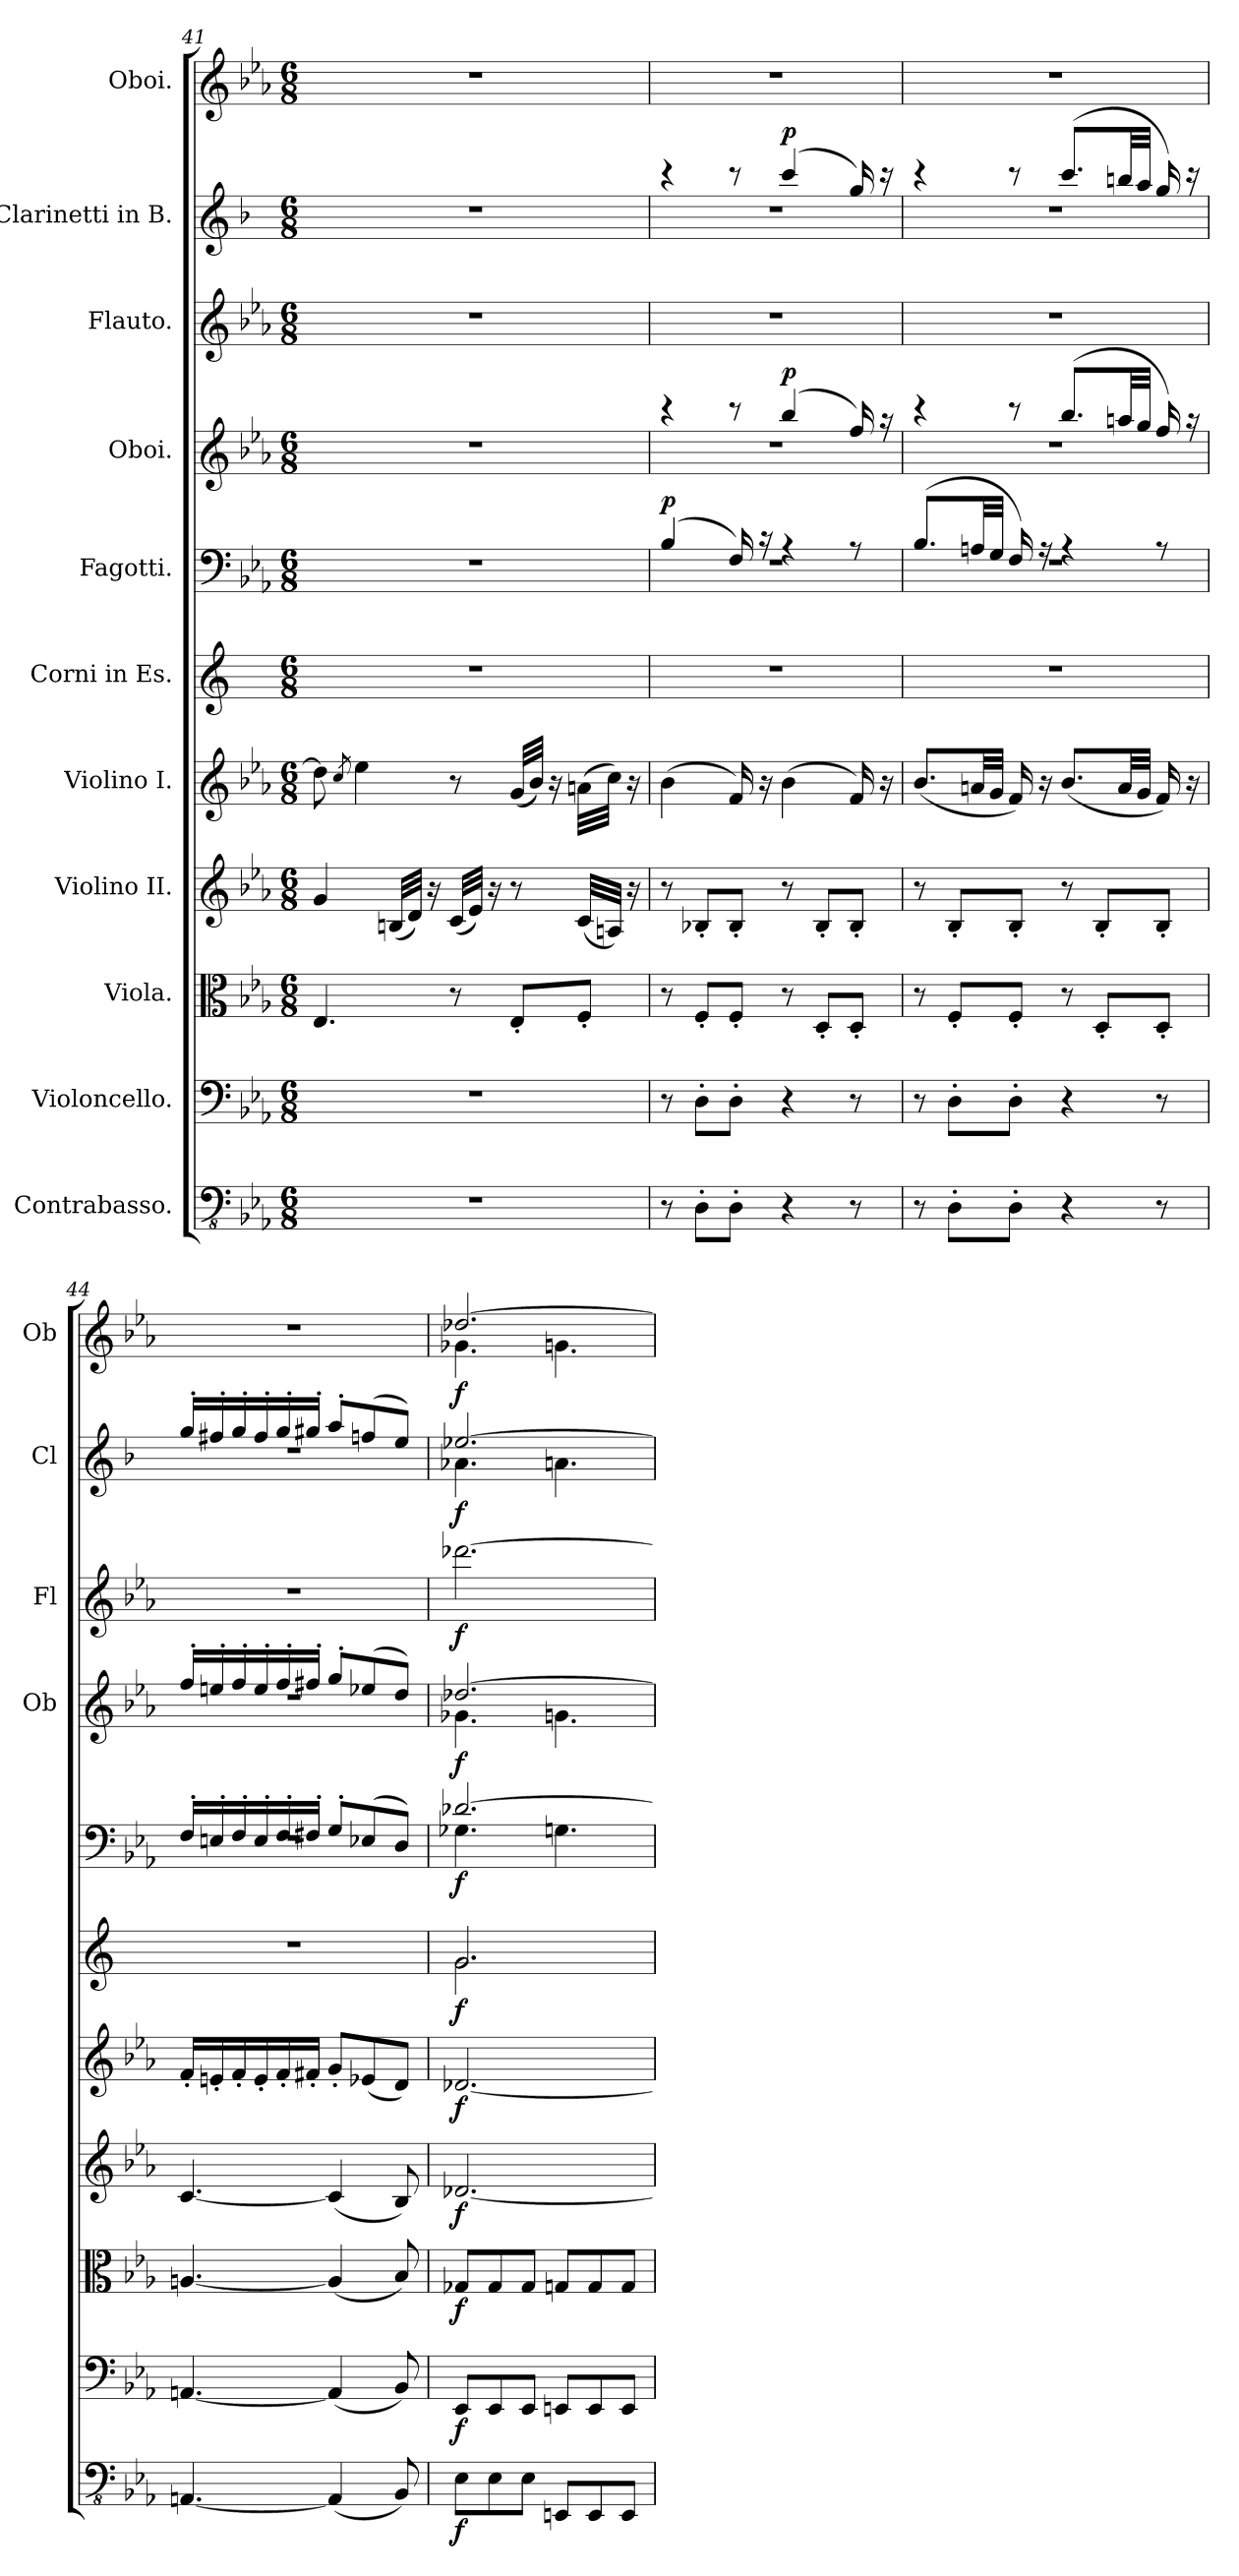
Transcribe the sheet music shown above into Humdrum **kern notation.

**kern	**dynam	**kern	**dynam	**kern	**dynam	**kern	**dynam	**kern	**dynam	**kern	**dynam	**kern	**dynam	**kern	**dynam	**kern	**dynam	**kern	**dynam	**kern	**dynam
*part11	*part11	*part10	*part10	*part9	*part9	*part8	*part8	*part7	*part7	*part6	*part6	*part5	*part5	*part4	*part4	*part3	*part3	*part2	*part2	*part1	*part1
*staff11	*staff11	*staff10	*staff10	*staff9	*staff9	*staff8	*staff8	*staff7	*staff7	*staff6	*staff6	*staff5	*staff5	*staff4	*staff4	*staff3	*staff3	*staff2	*staff2	*staff1	*staff1
*I"Contrabasso.	*	*I"Violoncello.	*	*I"Viola.	*	*I"Violino II.	*	*I"Violino I.	*	*I"Corni in Es.	*	*I"Fagotti.	*	*I"Oboi.	*	*I"Flauto.	*	*I"Clarinetti in B.	*	*I"Oboi.	*
*	*	*	*	*	*	*	*	*	*	*	*	*	*	*I'Ob	*	*I'Fl	*	*I'Cl	*	*I'Ob	*
*clefFv4	*	*clefF4	*	*clefC3	*	*clefG2	*	*clefG2	*	*clefG2	*	*clefF4	*	*clefG2	*	*clefG2	*	*clefG2	*	*clefG2	*
*	*	*	*	*	*	*	*	*	*	*ITrd5c9	*	*	*	*	*	*	*	*ITrd1c2	*	*	*
*k[b-e-a-]	*	*k[b-e-a-]	*	*k[b-e-a-]	*	*k[b-e-a-]	*	*k[b-e-a-]	*	*k[b-e-a-]	*	*k[b-e-a-]	*	*k[b-e-a-]	*	*k[b-e-a-]	*	*k[b-e-a-]	*	*k[b-e-a-]	*
*M6/8	*	*M6/8	*	*M6/8	*	*M6/8	*	*M6/8	*	*M6/8	*	*M6/8	*	*M6/8	*	*M6/8	*	*M6/8	*	*M6/8	*
=41	=41	=41	=41	=41	=41	=41	=41	=41	=41	=41	=41	=41	=41	=41	=41	=41	=41	=41	=41	=41	=41
2.r	.	2.r	.	4.E-/	.	4g/	.	8dd\]	.	2.r	.	2.r	.	2.r	.	2.r	.	2.r	.	2.r	.
.	.	.	.	.	.	.	.	8qcc/	.	.	.	.	.	.	.	.	.	.	.	.	.
.	.	.	.	.	.	.	.	4ee-\	.	.	.	.	.	.	.	.	.	.	.	.	.
.	.	.	.	.	.	(<32Bn/LLL	.	.	.	.	.	.	.	.	.	.	.	.	.	.	.
.	.	.	.	.	.	32d/JJJ)	.	.	.	.	.	.	.	.	.	.	.	.	.	.	.
.	.	.	.	.	.	16r	.	.	.	.	.	.	.	.	.	.	.	.	.	.	.
.	.	.	.	8r	.	(<32c/LLL	.	8r	.	.	.	.	.	.	.	.	.	.	.	.	.
.	.	.	.	.	.	32e-/JJJ)	.	.	.	.	.	.	.	.	.	.	.	.	.	.	.
.	.	.	.	.	.	16r	.	.	.	.	.	.	.	.	.	.	.	.	.	.	.
.	.	.	.	8E-'/L	.	8r	.	(<32g/LLL	.	.	.	.	.	.	.	.	.	.	.	.	.
.	.	.	.	.	.	.	.	32b-/JJJ)	.	.	.	.	.	.	.	.	.	.	.	.	.
.	.	.	.	.	.	.	.	16r	.	.	.	.	.	.	.	.	.	.	.	.	.
.	.	.	.	8F'/J	.	(<32c/LLL	.	(>32an\LLL	.	.	.	.	.	.	.	.	.	.	.	.	.
.	.	.	.	.	.	32An/JJJ)	.	32cc\JJJ)	.	.	.	.	.	.	.	.	.	.	.	.	.
.	.	.	.	.	.	16r	.	16r	.	.	.	.	.	.	.	.	.	.	.	.	.
=42	=42	=42	=42	=42	=42	=42	=42	=42	=42	=42	=42	=42	=42	=42	=42	=42	=42	=42	=42	=42	=42
*	*	*	*	*	*	*	*	*	*	*	*	*^	*	*^	*	*	*	*^	*	*	*
!	!	!	!	!	!	!	!	!	!	!	!	!	!	!LO:DY:a	!	!	!	!	!	!	!	!	!	!
8r	.	8r	.	8r	.	8r	.	(>4b-\	.	2.r	.	(>4B-/	2.rF	p	4r	2.rdd	.	2.r	.	4r	2.rdd	.	2.r	.
8DD'\L	.	8D'\L	.	8F'/L	.	8B-X'/L	.	.	.	.	.	.	.	.	.	.	.	.	.	.	.	.	.	.
8DD'\J	.	8D'\J	.	8F'/J	.	8B-'/J	.	16f/)	.	.	.	16F/)	.	.	8r	.	.	.	.	8r	.	.	.	.
.	.	.	.	.	.	.	.	16r	.	.	.	16r	.	.	.	.	.	.	.	.	.	.	.	.
!	!	!	!	!	!	!	!	!	!	!	!	!	!	!	!	!	!LO:DY:a	!	!	!	!	!LO:DY:a	!	!
4r	.	4r	.	8r	.	8r	.	(>4b-\	.	.	.	4r	.	.	(>4bb-/	.	p	.	.	(>4bb-/	.	p	.	.
.	.	.	.	8D'/L	.	8B-'/L	.	.	.	.	.	.	.	.	.	.	.	.	.	.	.	.	.	.
8r	.	8r	.	8D'/J	.	8B-'/J	.	16f/)	.	.	.	8r	.	.	16ff/)	.	.	.	.	16ff/)	.	.	.	.
.	.	.	.	.	.	.	.	16r	.	.	.	.	.	.	16r	.	.	.	.	16r	.	.	.	.
=43	=43	=43	=43	=43	=43	=43	=43	=43	=43	=43	=43	=43	=43	=43	=43	=43	=43	=43	=43	=43	=43	=43	=43	=43
8r	.	8r	.	8r	.	8r	.	(<8.b-/L	.	2.r	.	(>8.B-/L	2.rF	.	4r	2.rdd	.	2.r	.	4r	2.rdd	.	2.r	.
8DD'\L	.	8D'\L	.	8F'/L	.	8B-'/L	.	.	.	.	.	.	.	.	.	.	.	.	.	.	.	.	.	.
.	.	.	.	.	.	.	.	32an/LL	.	.	.	32An/LL	.	.	.	.	.	.	.	.	.	.	.	.
.	.	.	.	.	.	.	.	32g/JJJ	.	.	.	32G/JJJ	.	.	.	.	.	.	.	.	.	.	.	.
8DD'\J	.	8D'\J	.	8F'/J	.	8B-'/J	.	16f/)	.	.	.	16F/)	.	.	8r	.	.	.	.	8r	.	.	.	.
.	.	.	.	.	.	.	.	16r	.	.	.	16r	.	.	.	.	.	.	.	.	.	.	.	.
4r	.	4r	.	8r	.	8r	.	(<8.b-/L	.	.	.	4r	.	.	(>8.bb-/L	.	.	.	.	(>8.bb-/L	.	.	.	.
.	.	.	.	8D'/L	.	8B-'/L	.	.	.	.	.	.	.	.	.	.	.	.	.	.	.	.	.	.
.	.	.	.	.	.	.	.	32a/LL	.	.	.	.	.	.	32aan/LL	.	.	.	.	32aan/LL	.	.	.	.
.	.	.	.	.	.	.	.	32g/JJJ	.	.	.	.	.	.	32gg/JJJ	.	.	.	.	32gg/JJJ	.	.	.	.
8r	.	8r	.	8D'/J	.	8B-'/J	.	16f/)	.	.	.	8r	.	.	16ff/)	.	.	.	.	16ff/)	.	.	.	.
.	.	.	.	.	.	.	.	16r	.	.	.	.	.	.	16r	.	.	.	.	16r	.	.	.	.
=44	=44	=44	=44	=44	=44	=44	=44	=44	=44	=44	=44	=44	=44	=44	=44	=44	=44	=44	=44	=44	=44	=44	=44	=44
[4.AAAn/	.	[4.AAn/	.	[4.An/	.	[4.c/	.	16f'/LL	.	2.r	.	16F'/LL	2.rF	.	16ff'/LL	2.rdd	.	2.r	.	16ff'/LL	2.rdd	.	2.r	.
.	.	.	.	.	.	.	.	16en'/	.	.	.	16En'/	.	.	16een'/	.	.	.	.	16een'/	.	.	.	.
.	.	.	.	.	.	.	.	16f'/	.	.	.	16F'/	.	.	16ff'/	.	.	.	.	16ff'/	.	.	.	.
.	.	.	.	.	.	.	.	16e'/	.	.	.	16E'/	.	.	16ee'/	.	.	.	.	16ee'/	.	.	.	.
.	.	.	.	.	.	.	.	16f'/	.	.	.	16F'/	.	.	16ff'/	.	.	.	.	16ff'/	.	.	.	.
.	.	.	.	.	.	.	.	16f#X'/JJ	.	.	.	16F#X'/JJ	.	.	16ff#X'/JJ	.	.	.	.	16ff#X'/JJ	.	.	.	.
(<4AAA/]	.	(<4AA/]	.	(<4A/]	.	(<4c/]	.	8g'/L	.	.	.	8G'/L	.	.	8gg'/L	.	.	.	.	8gg'/L	.	.	.	.
.	.	.	.	.	.	.	.	(<8e-X/	.	.	.	(>8E-X/	.	.	(>8ee-X/	.	.	.	.	(>8ee-X/	.	.	.	.
8BBB-/)	.	8BB-/)	.	8B-/)	.	8B-/)	.	8d/J)	.	.	.	8D/J)	.	.	8dd/J)	.	.	.	.	8dd/J)	.	.	.	.
!!LO:PB:g=z
=45	=45	=45	=45	=45	=45	=45	=45	=45	=45	=45	=45	=45	=45	=45	=45	=45	=45	=45	=45	=45	=45	=45	=45	=45
*	*	*	*	*	*	*	*	*	*	*^	*	*	*	*	*	*	*	*	*	*	*	*	*^	*
!	!LO:DY:b	!	!LO:DY:b	!	!LO:DY:b	!	!LO:DY:b	!	!LO:DY:b	!	!	!LO:DY:b	!	!	!LO:DY:b	!	!	!LO:DY:b	!	!LO:DY:b	!	!	!LO:DY:b	!	!	!LO:DY:b
8EE-\L	f	8EE-/L	f	8G-X/L	f	[2.d-X/	f	[2.d-X/	f	2.B-/	2.B-\	f	[2.d-X/	4.G-X\	f	[2.dd-X/	4.g-X\	f	[2.ddd-X\	f	[2.dd-X/	4.g-X\	f	[2.dd-X/	4.g-X\	f
8EE-\	.	8EE-/	.	8G-/	.	.	.	.	.	.	.	.	.	.	.	.	.	.	.	.	.	.	.	.	.	.
8EE-\J	.	8EE-/J	.	8G-/J	.	.	.	.	.	.	.	.	.	.	.	.	.	.	.	.	.	.	.	.	.	.
8EEEn/L	.	8EEn/L	.	8Gn/L	.	.	.	.	.	.	.	.	.	4.Gn\	.	.	4.gn\	.	.	.	.	4.gn\	.	.	4.gn\	.
8EEE/	.	8EE/	.	8G/	.	.	.	.	.	.	.	.	.	.	.	.	.	.	.	.	.	.	.	.	.	.
8EEE/J	.	8EE/J	.	8G/J	.	.	.	.	.	.	.	.	.	.	.	.	.	.	.	.	.	.	.	.	.	.
*	*	*	*	*	*	*	*	*	*	*v	*v	*	*	*	*	*v	*v	*	*	*	*v	*v	*	*v	*v	*
*	*	*	*	*	*	*	*	*	*	*	*	*v	*v	*	*	*	*	*	*	*	*	*
=	=	=	=	=	=	=	=	=	=	=	=	=	=	=	=	=	=	=	=	=	=
*-	*-	*-	*-	*-	*-	*-	*-	*-	*-	*-	*-	*-	*-	*-	*-	*-	*-	*-	*-	*-	*-
